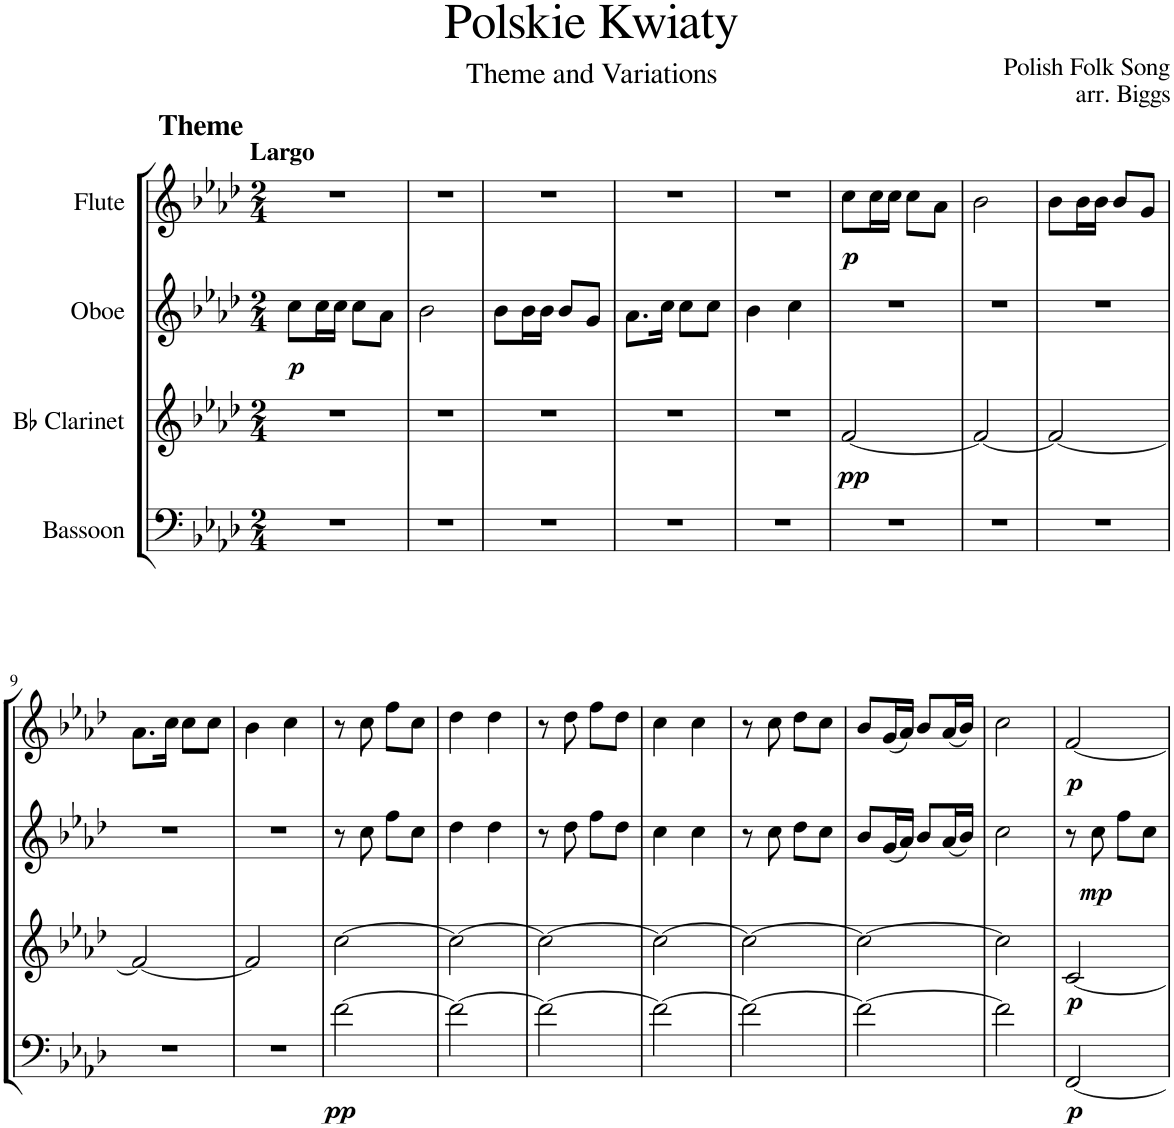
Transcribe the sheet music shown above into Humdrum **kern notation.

**kern	**dynam	**kern	**dynam	**kern	**dynam	**kern	**dynam
*part4	*part4	*part3	*part3	*part2	*part2	*part1	*part1
*staff4	*staff4	*staff3	*staff3	*staff2	*staff2	*staff1	*staff1
*I"Bassoon	*	*I"Bb Clarinet	*	*I"Oboe	*	*I"Flute	*
*I'Bsn	*	*I'Cl	*	*I'Ob	*	*I'Fl	*
*clefF4	*	*clefG2	*	*clefG2	*	*clefG2	*
*	*	*ITrd1c2	*	*	*	*	*
*k[b-e-a-d-]	*	*k[b-e-a-d-]	*	*k[b-e-a-d-]	*	*k[b-e-a-d-]	*
*M2/4	*	*M2/4	*	*M2/4	*	*M2/4	*
=1	=1	=1	=1	=1	=1	=1	=1
!	!	!	!	!	!	!LO:TX:a:B:t=Largo	!
!	!	!	!	!	!	!LO:TX:a:B:t=Theme	!
!	!	!	!	!	!LO:DY:b	!	!
2r	.	2r	.	8cc\L	p	2r	.
.	.	.	.	16cc\L	.	.	.
.	.	.	.	16cc\JJ	.	.	.
.	.	.	.	8cc\L	.	.	.
.	.	.	.	8a-\J	.	.	.
=2	=2	=2	=2	=2	=2	=2	=2
2r	.	2r	.	2b-\	.	2r	.
=3	=3	=3	=3	=3	=3	=3	=3
2r	.	2r	.	8b-\L	.	2r	.
.	.	.	.	16b-\L	.	.	.
.	.	.	.	16b-\JJ	.	.	.
.	.	.	.	8b-/L	.	.	.
.	.	.	.	8g/J	.	.	.
=4	=4	=4	=4	=4	=4	=4	=4
2r	.	2r	.	8.a-\L	.	2r	.
.	.	.	.	16cc\Jk	.	.	.
.	.	.	.	8cc\L	.	.	.
.	.	.	.	8cc\J	.	.	.
=5	=5	=5	=5	=5	=5	=5	=5
2r	.	2r	.	4b-\	.	2r	.
.	.	.	.	4cc\	.	.	.
=6	=6	=6	=6	=6	=6	=6	=6
!	!	!	!LO:DY:b	!	!	!	!LO:DY:b
2r	.	[2f/	pp	2r	.	8cc\L	p
.	.	.	.	.	.	16cc\L	.
.	.	.	.	.	.	16cc\JJ	.
.	.	.	.	.	.	8cc\L	.
.	.	.	.	.	.	8a-\J	.
=7	=7	=7	=7	=7	=7	=7	=7
2r	.	2f/_	.	2r	.	2b-\	.
=8	=8	=8	=8	=8	=8	=8	=8
2r	.	2f/_	.	2r	.	8b-\L	.
.	.	.	.	.	.	16b-\L	.
.	.	.	.	.	.	16b-\JJ	.
.	.	.	.	.	.	8b-/L	.
.	.	.	.	.	.	8g/J	.
!!LO:LB:g=z
=9	=9	=9	=9	=9	=9	=9	=9
2r	.	2f/_	.	2r	.	8.a-\L	.
.	.	.	.	.	.	16cc\Jk	.
.	.	.	.	.	.	8cc\L	.
.	.	.	.	.	.	8cc\J	.
=10	=10	=10	=10	=10	=10	=10	=10
2r	.	2f/]	.	2r	.	4b-\	.
.	.	.	.	.	.	4cc\	.
=11	=11	=11	=11	=11	=11	=11	=11
!	!LO:DY:b	!	!	!	!	!	!
[2f\	pp	[2cc\	.	8r	.	8r	.
.	.	.	.	8cc\	.	8cc\	.
.	.	.	.	8ff\L	.	8ff\L	.
.	.	.	.	8cc\J	.	8cc\J	.
=12	=12	=12	=12	=12	=12	=12	=12
2f\_	.	2cc\_	.	4dd-\	.	4dd-\	.
.	.	.	.	4dd-\	.	4dd-\	.
=13	=13	=13	=13	=13	=13	=13	=13
2f\_	.	2cc\_	.	8r	.	8r	.
.	.	.	.	8dd-\	.	8dd-\	.
.	.	.	.	8ff\L	.	8ff\L	.
.	.	.	.	8dd-\J	.	8dd-\J	.
=14	=14	=14	=14	=14	=14	=14	=14
2f\_	.	2cc\_	.	4cc\	.	4cc\	.
.	.	.	.	4cc\	.	4cc\	.
=15	=15	=15	=15	=15	=15	=15	=15
2f\_	.	2cc\_	.	8r	.	8r	.
.	.	.	.	8cc\	.	8cc\	.
.	.	.	.	8dd-\L	.	8dd-\L	.
.	.	.	.	8cc\J	.	8cc\J	.
=16	=16	=16	=16	=16	=16	=16	=16
2f\_	.	2cc\_	.	8b-/L	.	8b-/L	.
.	.	.	.	(16g/L	.	(16g/L	.
.	.	.	.	16a-/JJ)	.	16a-/JJ)	.
.	.	.	.	8b-/L	.	8b-/L	.
.	.	.	.	(16a-/L	.	(16a-/L	.
.	.	.	.	16b-/JJ)	.	16b-/JJ)	.
=17	=17	=17	=17	=17	=17	=17	=17
2f\]	.	2cc\]	.	2cc\	.	2cc\	.
=18	=18	=18	=18	=18	=18	=18	=18
!	!LO:DY:b	!	!LO:DY:b	!	!	!	!LO:DY:b
[2FF/	p	[2c/	p	8r	.	[2f/	p
!	!	!	!	!	!LO:DY:b	!	!
.	.	.	.	8cc\	mp	.	.
.	.	.	.	8ff\L	.	.	.
.	.	.	.	8cc\J	.	.	.
=	=	=	=	=	=	=	=
*-	*-	*-	*-	*-	*-	*-	*-
